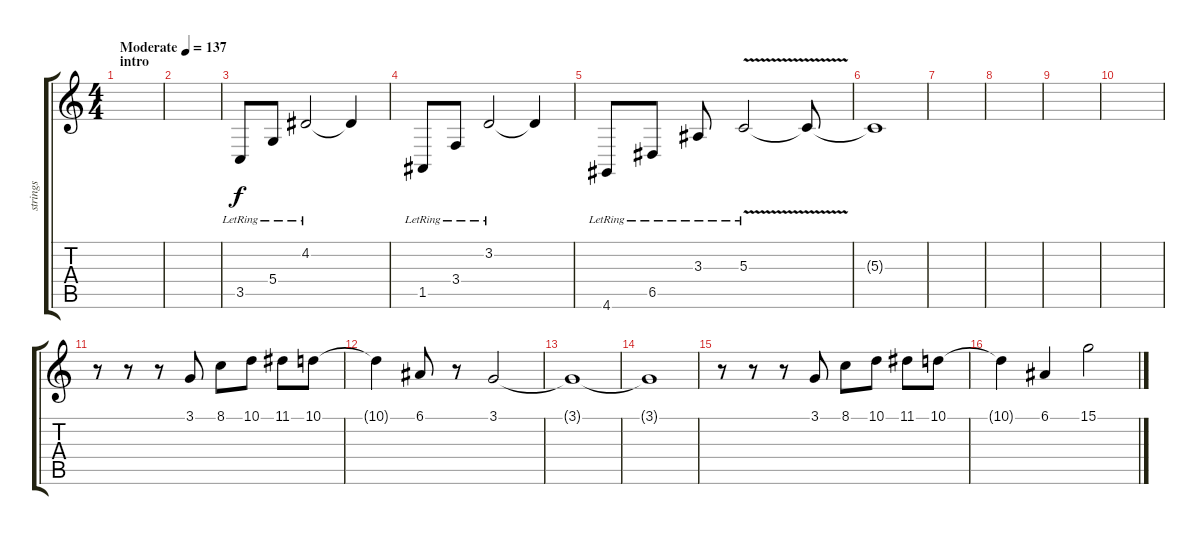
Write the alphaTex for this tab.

\track ("strings" "strings") {instrument electricgrandpiano}
\staff {score tabs}
\tuning (E4 B3 G3 D3 A2 E2) {hide}
\ts (4 4)
\section ("" "intro")
\tempo (137 "Moderate")
\clef g2
\ks c
|
|
3.5{lr}.8 5.4{lr}.8 4.2{lr}.2 4.2{t}.4 |
1.5{lr}.8 3.4{lr}.8 3.2{lr}.2 3.2{t}.4 |
4.6{lr}.8 6.5{lr}.8 3.3{lr}.8 5.3{v lr}.2 5.3{t}.8 |
5.3{t}.1 |
|
|
|
|
r.8{volume 4 instrument distortionguitar} r.8 r.8 3.1.8 8.1.8 10.1.8 11.1.8 10.1.8 |
10.1{t}.4 6.1.8 r.8 3.1.2 |
3.1{t}.1 |
3.1{t}.1 |
r.8 r.8 r.8 3.1.8 8.1.8 10.1.8 11.1.8 10.1.8 |
10.1{t}.4 6.1.4 15.1.2
